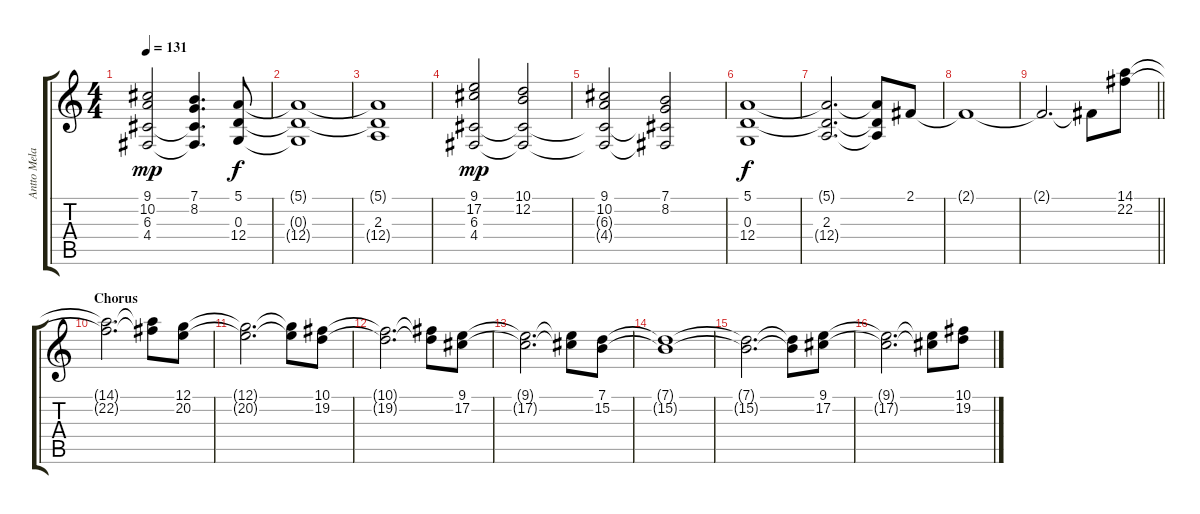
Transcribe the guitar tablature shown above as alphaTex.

\track ("Antto Melasniemi (Keyboard)" "Antto Mela") {instrument flute}
\staff {score tabs}
\tuning (E4 B3 G3 D3 A2 E2) {hide}
\ts (4 4)
\tempo 131
\clef g2
\ks c
(9.1 10.2 6.3{t} 4.4{t}).2{dy mp} (7.1 8.2 6.3{t} 4.4{t}).4{d} (5.1 0.3 12.4).8{dy f} |
(5.1{t} 0.3{t} 12.4{t}).1 |
(5.1{t} 2.3 12.4{t}).1 |
(9.1 17.2 6.3 4.4).2{dy mp} (10.1 12.2 6.3{t} 4.4{t}).2 |
(9.1 10.2 6.3{t} 4.4{t}).2 (7.1 8.2 6.3{t} 4.4{t}).2 |
(5.1 0.3 12.4).1{dy f} |
(5.1{t} 2.3 12.4{t}).2{d} (5.1{t} 2.3{t} 12.4{t}).8 2.1.8 |
2.1{t}.1 |
\barLineRight lightlight
2.1{t}.2{d} 2.1{t}.8 (14.1 22.2).8 |
\section ("" "Chorus")
(14.1{t} 22.2{t}).2{d} (14.1{t} 22.2{t}).8 (12.1 20.2).8 |
(12.1{t} 20.2{t}).2{d} (12.1{t} 20.2{t}).8 (10.1 19.2).8 |
(10.1{t} 19.2{t}).2{d} (10.1{t} 19.2{t}).8 (9.1 17.2).8 |
(9.1{t} 17.2{t}).2{d} (9.1{t} 17.2{t}).8 (7.1 15.2).8 |
(7.1{t} 15.2{t}).1 |
(7.1{t} 15.2{t}).2{d} (7.1{t} 15.2{t}).8 (9.1 17.2).8 |
(9.1{t} 17.2{t}).2{d} (9.1{t} 17.2{t}).8 (10.1 19.2).8
